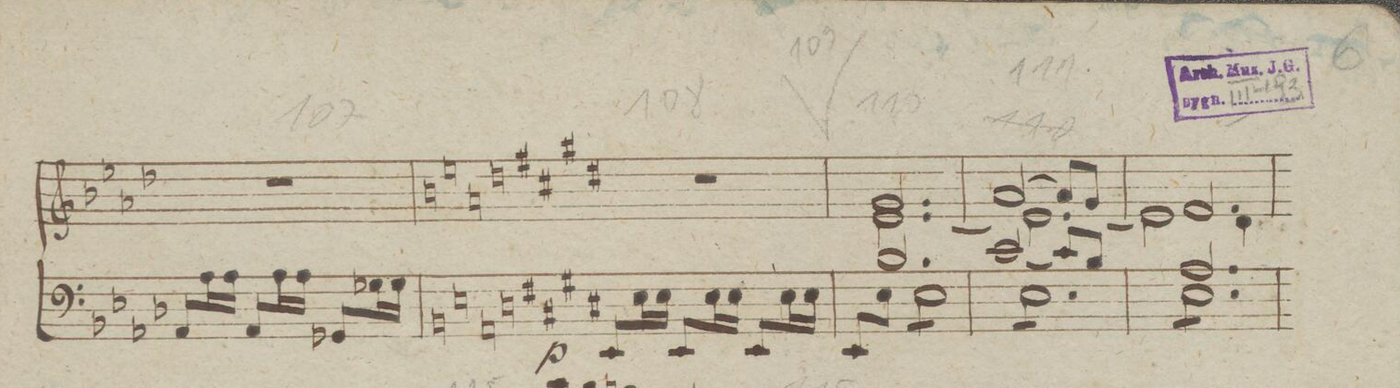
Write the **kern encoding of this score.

**kern	**dynam
*I"Organo	*
*clefF4	*
*k[b-e-a-d-]	*
*met(c)	*
*M3/4	*
8AA-/L	.
16A-\L	.
16A-\JJ	.
8AA-/L	.
16A-\L	.
16A-\JJ	.
8GG-X/L	.
16G-X\L	.
16G-\JJ	.
=108||	=108||
*k[bnenandnf#c#g#d#]	*
8EE/L	p
16E\L	.
16E\JJ	.
8EE/L	.
16E\L	.
16E\JJ	.
8EE/L	.
16E\L	.
16E\JJ	.
=109	=109
*^	*
2.B/	8EE/L	.
.	8E\J	.
*	*tremolo	*
.	8E\L	.
.	8E\	.
.	8E\	.
.	8E\J	.
=110	=110	=110
(2c#/	8E\L	.
.	8E\	.
.	8E\	.
.	8E\	.
8c#/L)	8E\	.
8B/J	8E\J	.
=111	=111	=111
2.A/	8E\L	.
.	8E\	.
.	8E\	.
.	8E\	.
.	8E\	.
.	8E\J	.
=112	=112	=112
*-	*-	*-
